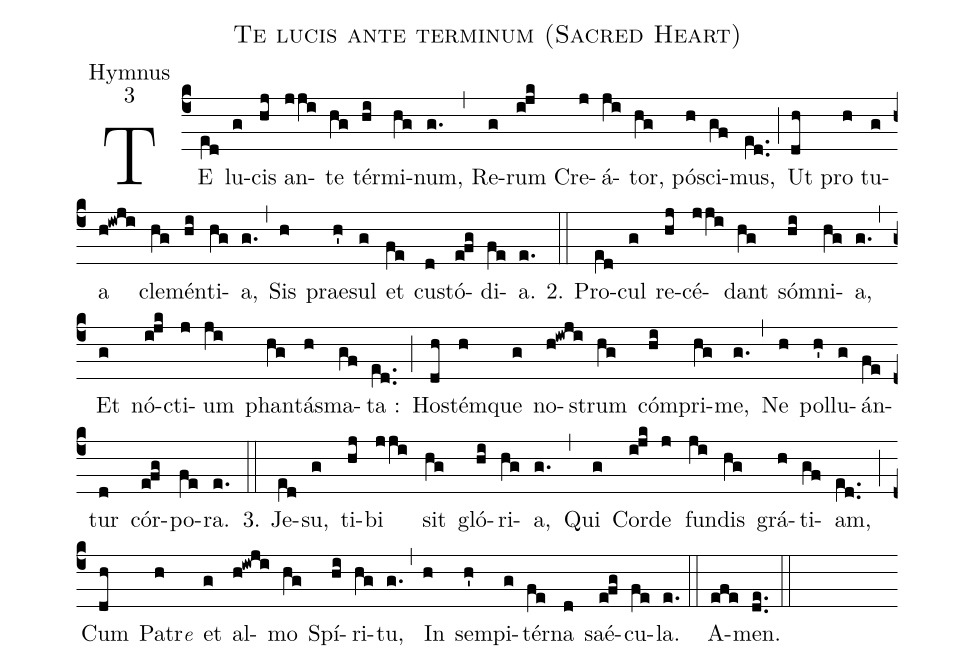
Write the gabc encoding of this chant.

name:Te lucis ante terminum (Sacred Heart);
office-part:Hymnus;
mode:3;
%%
(c4) TE(e[ll:1]d) lu(g)cis(hj) an(jji)te(hg) tér(hi)mi(hg)num,(g.) (,) Re(g)rum(ijk) Cre(j)á(ji)tor,(hg) pó(h)sci(gf)mus,(e[ll:1]d..) (;) Ut(dh) pro(h) tu(g)a(h!iwji) cle(hg)mén(hi)ti(hg)a,(g.) (,) Sis(h) prae(h')sul(g) et(fe) cu(d)stó(efg)di(fe)a.(e.) (::)
2. Pro(e[ll:1]d)cul(g) re(hj)cé(jji)dant(hg) só(hi)mni(hg)a,(g.) (,) Et(g) nó(ijk)cti(j)um(ji) phan(hg)tás(h)ma(gf)ta :(e[ll:1]d..) (;) Ho(dh)stém(h)que(g) no(h!iwji)strum(hg) cóm(hi)pri(hg)me,(g.) (,) Ne(h) pol(h')lu(g)án(fe)tur(d) cór(efg)po(fe)ra.(e.) (::)
3. Je(e[ll:1]d)su,(g) ti(hj)bi(jji) sit(hg) gló(hi)ri(hg)a,(g.) (,) Qui(g) Cor(ijk)de(j) fun(ji)dis(hg) grá(h)ti(gf)am,(e[ll:1]d..) (;) Cum(dh) Patr<e>e</e>(h) et(g) al(h!iwji)mo(hg) Spí(hi)ri(hg)tu,(g.) (,) In(h) sem(h')pi(g)tér(fe)na(d) saé(efg)cu(fe)la.(e.) (::)
A(efe)men.(de..) (::)
